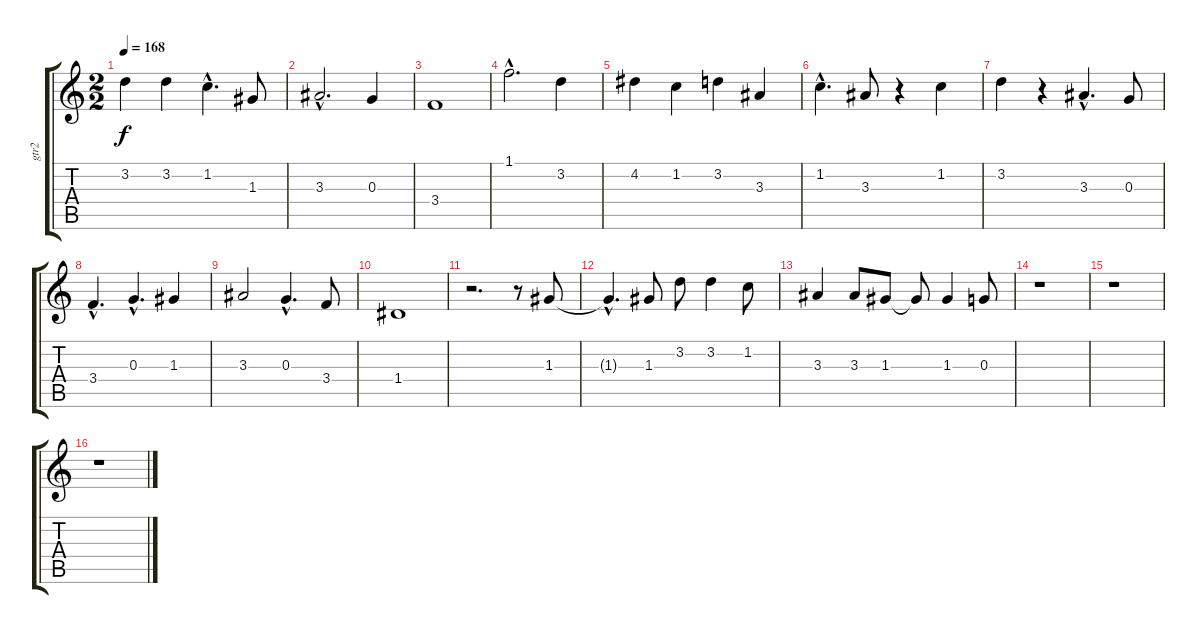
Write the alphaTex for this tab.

\track ("gtr2" "gtr2") {instrument acousticguitarnylon}
\staff {score tabs}
\tuning (E4 B3 G3 D3 A2 E2) {hide}
\ts (2 2)
\tempo 168
\clef g2
\ks c
3.2.4{dy f} 3.2.4 1.2{hac}.4{d} 1.3.8 |
3.3{hac}.2{d} 0.3.4 |
3.4.1 |
1.1{hac}.2{d} 3.2.4 |
4.2.4 1.2.4 3.2.4 3.3.4 |
1.2{hac}.4{d} 3.3.8 r.4 1.2.4 |
3.2.4 r.4 3.3{hac}.4{d} 0.3.8 |
3.4{hac}.4{d} 0.3{hac}.4{d} 1.3.4 |
3.3.2 0.3{hac}.4{d} 3.4.8 |
1.4.1 |
r.2{d} r.8 1.3.8 |
1.3{hac t}.4{d} 1.3.8 3.2.8 3.2.4 1.2.8 |
3.3.4 3.3.8 1.3.8 1.3{t}.8 1.3.4 0.3.8 |
r.1 |
r.1 |
r.1
